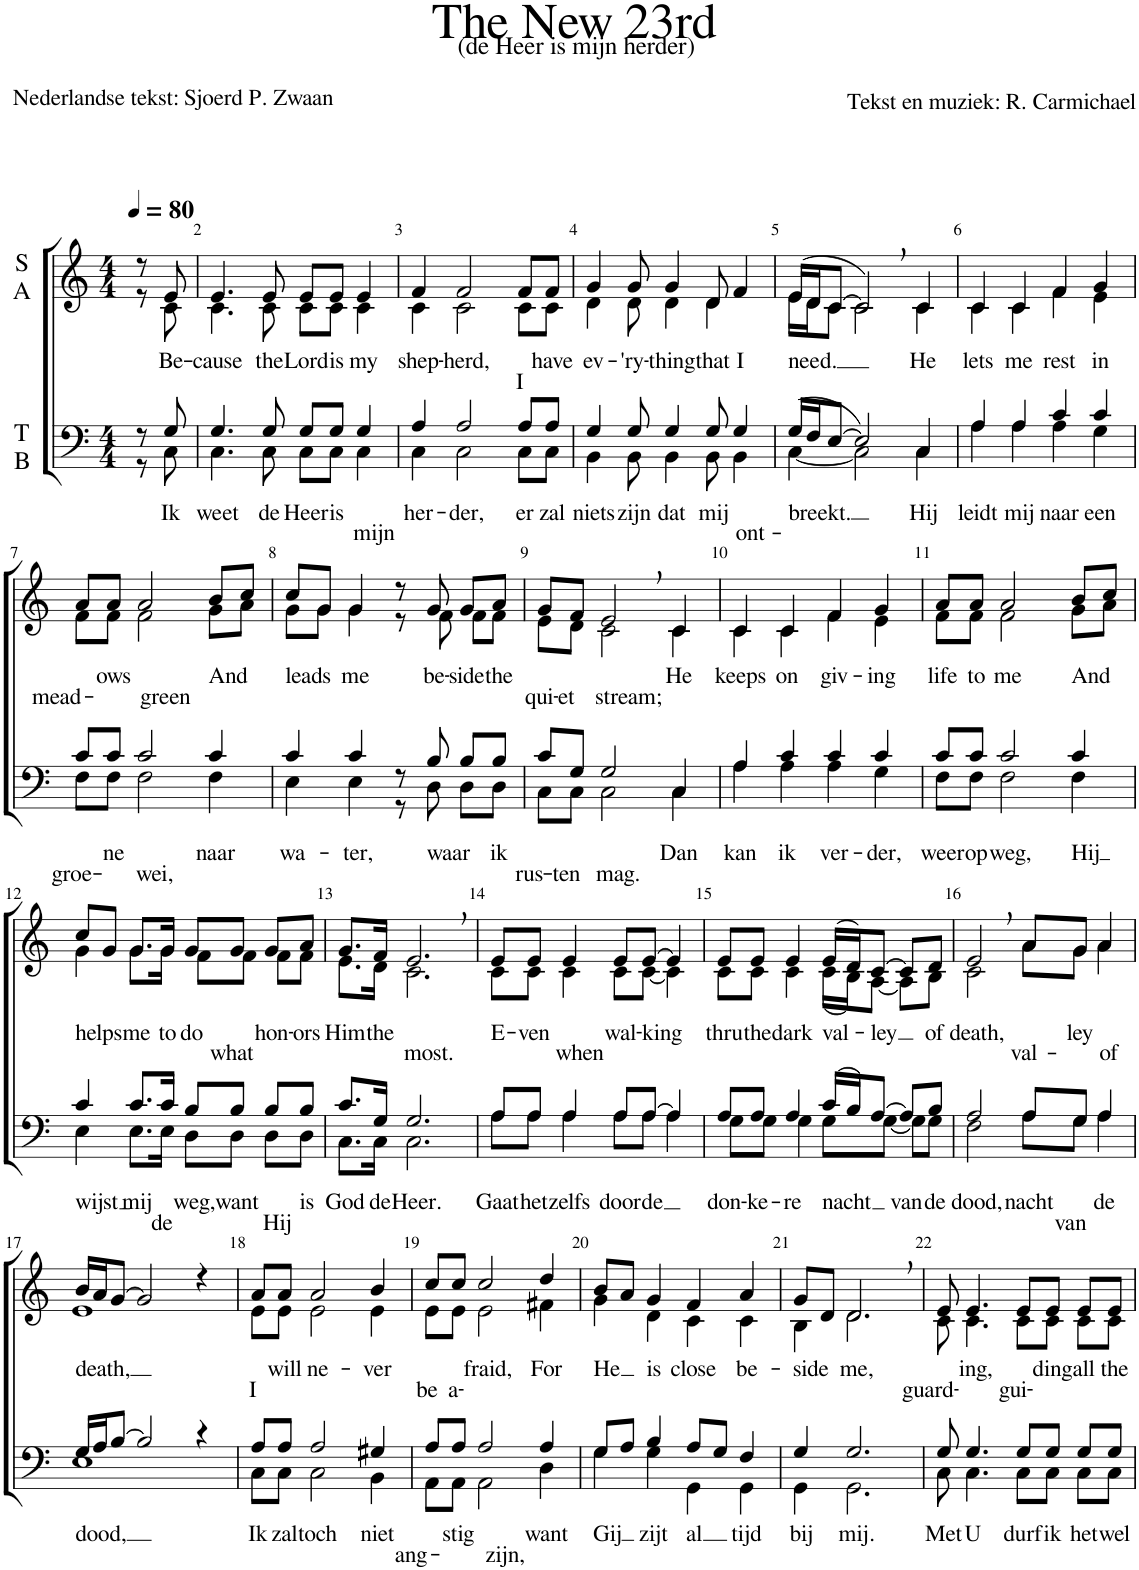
**kern	**text	**kern	**text
*part2	*part2	*part1	*part1
*staff2	*staff2	*staff1	*staff1
*I"T B	*	*I"S A	*
*clefF4	*	*clefG2	*
*k[]	*	*k[]	*
*M4/4	*	*M4/4	*
=1	=1	=1	=1
*^	*	*^	*
8r	8r	.	8r	8r	.
*	*	*	*MM80	*	*
!	!	!LO:LY:b	!	!	!LO:LY:b
8G/	8C\	Ik	8e/	8c\	Be-
=2	=2	=2	=2	=2	=2
!	!	!LO:LY:b	!	!	!LO:LY:b
4.G/	4.C\	weet	4.e/	4.c\	-cause
!	!	!LO:LY:b	!	!	!LO:LY:b
8G/	8C\	de	8e/	8c\	the
!	!	!LO:LY:b	!	!	!LO:LY:b
8G/L	8C\L	Heer	8e/L	8c\L	Lord
!	!	!LO:LY:b	!	!	!LO:LY:b
8G/J	8C\J	is	8e/J	8c\J	is
!	!	!LO:LY:b	!	!	!LO:LY:b
4G/	4C\	mijn	4e/	4c\	my
=3	=3	=3	=3	=3	=3
!	!	!LO:LY:b	!	!	!LO:LY:b
4A/	4C\	her-	4f/	4c\	shep-
!	!	!LO:LY:b	!	!	!LO:LY:b
2A/	2C\	-der,	2f/	2c\	-herd,
!	!	!LO:LY:b	!	!	!LO:LY:b
8A/L	8C\L	er	8f/L	8c\L	I
!	!	!LO:LY:b	!	!	!LO:LY:b
8A/J	8C\J	zal	8f/J	8c\J	have
=4	=4	=4	=4	=4	=4
!	!	!LO:LY:b	!	!	!LO:LY:b
4G/	4BB\	niets	4g/	4d\	ev-
!	!	!LO:LY:b	!	!	!LO:LY:b
8G/	8BB\	zijn	8g/	8d\	-'ry-
!	!	!LO:LY:b	!	!	!LO:LY:b
4G/	4BB\	dat	4g/	4d\	-thing
!	!	!LO:LY:b	!	!	!LO:LY:b
8G/	8BB\	mij	8d/	4d\	that
!	!	!LO:LY:b	!	!	!LO:LY:b
4G/	4BB\	ont-	4f/	.	I
.	.	.	.	8ryy	.
=5	=5	=5	=5	=5	=5
!	!	!LO:LY:b	!	!	!LO:LY:b
(16G/LL	[4C\	-breekt.	(16e/LL	16e\LL	need.
16F/J	.	.	16d/J	16d\J	.
[8E/J	.	.	[8c/J	8c\J	.
2E/])	2C\]	.	2c,/])	2c\	.
!	!	!LO:LY:b	!	!	!LO:LY:b
4C/	4C\	Hij	4c/	4c\	He
=6	=6	=6	=6	=6	=6
!	!	!LO:LY:b	!	!	!LO:LY:b
4A/	4A\	leidt	4c/	4c\	lets
!	!	!LO:LY:b	!	!	!LO:LY:b
4A/	4A\	mij	4c/	4c\	me
!	!	!LO:LY:b	!	!	!LO:LY:b
4c/	4A\	naar	4f/	4f\	rest
!	!	!LO:LY:b	!	!	!LO:LY:b
4c/	4G\	een	4g/	4e\	in
!!LO:LB:g=z	!!
=7	=7	=7	=7	=7	=7
!	!	!LO:LY:b	!	!	!LO:LY:b
8c/L	8F\L	groe-	8a/L	8f\L	mead-
!	!	!LO:LY:b	!	!	!LO:LY:b
8c/J	8F\J	-ne	8a/J	8f\J	-ows
!	!	!LO:LY:b	!	!	!LO:LY:b
2c/	2F\	wei,	2a/	2f\	green
!	!	!LO:LY:b	!	!	!LO:LY:b
4c/	4F\	naar	8b/L	8g\L	And
.	.	.	8cc/J	8a\J	.
=8	=8	=8	=8	=8	=8
!	!	!LO:LY:b	!	!	!LO:LY:b
4c/	4E\	wa-	8cc/L	8g\L	leads
.	.	.	8g/J	8g\J	.
!	!	!LO:LY:b	!	!	!LO:LY:b
4c/	4E\	-ter,	4g;</	4g\	me
8r	8r	.	8r	8r	.
!	!	!LO:LY:b	!	!	!LO:LY:b
8B/	8D\	waar	8g/	8f\	be-
!	!	!	!	!	!LO:LY:b
8B/L	8D\L	.	8g/L	8f\L	-side
!	!	!LO:LY:b	!	!	!LO:LY:b
8B/J	8D\J	ik	8a/J	8f\J	the
=9	=9	=9	=9	=9	=9
!	!	!LO:LY:b	!	!	!LO:LY:b
8c/L	8C\L	rus-	8g/L	8e\L	qui-
!	!	!LO:LY:b	!	!	!LO:LY:b
8G/J	8C\J	-ten	8f/J	8d\J	-et
!	!	!LO:LY:b	!	!	!LO:LY:b
2G/	2C\	mag.	2e,/	2c\	stream;
!	!	!LO:LY:b	!	!	!LO:LY:b
4C/	4C\	Dan	4c/	4c\	He
=10	=10	=10	=10	=10	=10
!	!	!LO:LY:b	!	!	!LO:LY:b
4A/	4A\	kan	4c/	4c\	keeps
!	!	!LO:LY:b	!	!	!LO:LY:b
4c/	4A\	ik	4c/	4c\	on
!	!	!LO:LY:b	!	!	!LO:LY:b
4c/	4A\	ver-	4f/	4f\	giv-
!	!	!LO:LY:b	!	!	!LO:LY:b
4c/	4G\	-der,	4g/	4e\	-ing
=11	=11	=11	=11	=11	=11
!	!	!LO:LY:b	!	!	!LO:LY:b
8c/L	8F\L	weer	8a/L	8f\L	life
!	!	!LO:LY:b	!	!	!LO:LY:b
8c/J	8F\J	op	8a/J	8f\J	to
!	!	!LO:LY:b	!	!	!LO:LY:b
2c/	2F\	weg,	2a/	2f\	me
!	!	!LO:LY:b	!	!	!LO:LY:b
4c/	4F\	Hij	8b/L	8g\L	And
.	.	.	8cc/J	8a\J	.
!!LO:LB:g=z	!!
=12	=12	=12	=12	=12	=12
!	!	!LO:LY:b	!	!	!LO:LY:b
4c/	4E\	wijst	8cc/L	4g\	helps
.	.	.	8g/J	.	.
!	!	!LO:LY:b	!	!	!LO:LY:b
8.c/L	8.E\L	mij	8.g/L	8.g\L	me
!	!	!LO:LY:b	!	!	!LO:LY:b
16c/Jk	16E\Jk	de	16g/Jk	16g\Jk	to
!	!	!LO:LY:b	!	!	!LO:LY:b
8B/L	8D\L	weg,	8g/L	8f\L	do
!	!	!LO:LY:b	!	!	!LO:LY:b
8B/J	8D\J	want	8g/J	8f\J	what
!	!	!LO:LY:b	!	!	!LO:LY:b
8B/L	8D\L	Hij	8g/L	8f\L	hon-
!	!	!LO:LY:b	!	!	!LO:LY:b
8B/J	8D\J	is	8a/J	8f\J	-ors
=13	=13	=13	=13	=13	=13
!	!	!LO:LY:b	!	!	!LO:LY:b
8.c/L	8.C\L	God	8.g/L	8.e\L	Him
!	!	!LO:LY:b	!	!	!LO:LY:b
16G/Jk	16C\Jk	de	16f/Jk	16d\Jk	the
!	!	!LO:LY:b	!	!	!LO:LY:b
2.G/	2.C\	Heer.	2.e,/	2.c\	most.
=14	=14	=14	=14	=14	=14
!	!	!LO:LY:b	!	!	!LO:LY:b
8A/L	8A\L	Gaat	8e/L	8c\L	E-
!	!	!LO:LY:b	!	!	!LO:LY:b
8A/J	8A\J	het	8e/J	8c\J	-ven
!	!	!LO:LY:b	!	!	!LO:LY:b
4A/	4A\	zelfs	4e/	4c\	when
!	!	!LO:LY:b	!	!	!LO:LY:b
8A/L	8A\L	door	8e/L	8c\L	wal-
!	!	!LO:LY:b	!	!	!LO:LY:b
[8A/J	8A\J	de	[8e/J	[8c\J	-king
4A/]	4A\	.	4e/]	4c\]	.
=15	=15	=15	=15	=15	=15
!	!	!LO:LY:b	!	!	!LO:LY:b
8A/L	8G\L	don-	8e/L	8c\L	thru
!	!	!LO:LY:b	!	!	!LO:LY:b
8A/J	8G\J	-ke-	8e/J	8c\J	the
!	!	!LO:LY:b	!	!	!LO:LY:b
4A/	4G\	-re	4e/	4c\	dark
!	!	!LO:LY:b	!	!	!LO:LY:b
(16c/LL	8G\L	nacht	(16e/LL	(16c\LL	val-
16B/J)	.	.	16d/J)	16B\J)	.
!	!	!	!	!	!LO:LY:b
[8A/J	[8G\J	.	[8c/J	[8A\J	-ley
!	!	!LO:LY:b	!	!	!
8A/L]	8G\L]	van	8c/L]	8A\L]	.
!	!	!LO:LY:b	!	!	!LO:LY:b
8B/J	8G\J	de	8d/J	8B\J	of
=16	=16	=16	=16	=16	=16
!	!	!LO:LY:b	!	!	!LO:LY:b
2A/	2F\	dood,	2e,/	2c\	death,
!	!	!LO:LY:b	!	!	!LO:LY:b
8A/L	8A\L	nacht	8a/L	8a\L	val-
!	!	!LO:LY:b	!	!	!LO:LY:b
8G/J	8G\J	van	8g/J	8g\J	-ley
!	!	!LO:LY:b	!	!	!LO:LY:b
4A/	4A\	de	4a/	4a\	of
!!LO:LB:g=z	!!
=17	=17	=17	=17	=17	=17
!	!	!LO:LY:b	!	!	!LO:LY:b
16G/LL	1E	dood,	16b/LL	1e	death,
16A/J	.	.	16a/J	.	.
[8B/J	.	.	[8g/J	.	.
2B/]	.	.	2g/]	.	.
4r	.	.	4r	.	.
=18	=18	=18	=18	=18	=18
!	!	!LO:LY:b	!	!	!LO:LY:b
8A/L	8C\L	Ik	8a/L	8e\L	I
!	!	!LO:LY:b	!	!	!LO:LY:b
8A/J	8C\J	zal	8a/J	8e\J	will
!	!	!LO:LY:b	!	!	!LO:LY:b
2A/	2C\	toch	2a/	2e\	ne-
!	!	!LO:LY:b	!	!	!LO:LY:b
4G#X/	4BB\	niet	4b/	4e\	-ver
=19	=19	=19	=19	=19	=19
!	!	!LO:LY:b	!	!	!LO:LY:b
8A/L	8AA\L	ang-	8cc/L	8e\L	be
!	!	!LO:LY:b	!	!	!LO:LY:b
8A/J	8AA\J	-stig	8cc/J	8e\J	a-
!	!	!LO:LY:b	!	!	!LO:LY:b
2A/	2AA\	zijn,	2cc/	2e\	-fraid,
!	!	!LO:LY:b	!	!	!LO:LY:b
4A/	4D\	want	4dd/	4f#X\	For
=20	=20	=20	=20	=20	=20
!	!	!LO:LY:b	!	!	!LO:LY:b
8G/L	4G\	Gij	8b/L	4g\	He
8A/J	.	.	8a/J	.	.
!	!	!LO:LY:b	!	!	!LO:LY:b
4B/	4G\	zijt	4g/	4d\	is
!	!	!LO:LY:b	!	!	!LO:LY:b
8A/L	4GG\	-al	4f/	4c\	close
8G/J	.	.	.	.	.
!	!	!LO:LY:b	!	!	!LO:LY:b
4F/	4GG\	tijd	4a/	4c\	be-
=21	=21	=21	=21	=21	=21
!	!	!LO:LY:b	!	!	!LO:LY:b
4G/	4GG\	bij	8g/L	4B\	-side
.	.	.	8d/J	.	.
!	!	!LO:LY:b	!	!	!LO:LY:b
2.G/	2.GG\	mij.	2.d,/	2.d\	me,
=22	=22	=22	=22	=22	=22
!	!	!LO:LY:b	!	!	!LO:LY:b
8G/	8C\	Met	8e/	8c\	guard-
!	!	!LO:LY:b	!	!	!LO:LY:b
4.G/	4.C\	U	4.e/	4.c\	-ing,
!	!	!LO:LY:b	!	!	!LO:LY:b
8G/L	8C\L	durf	8e/L	8c\L	gui-
!	!	!LO:LY:b	!	!	!LO:LY:b
8G/J	8C\J	ik	8e/J	8c\J	-ding
!	!	!LO:LY:b	!	!	!LO:LY:b
8G/L	8C\L	het	8e/L	8c\L	all
!	!	!LO:LY:b	!	!	!LO:LY:b
8G/J	8C\J	wel	8e/J	8c\J	the
*v	*v	*	*	*	*
*	*	*v	*v	*
=	=	=	=
*-	*-	*-	*-
